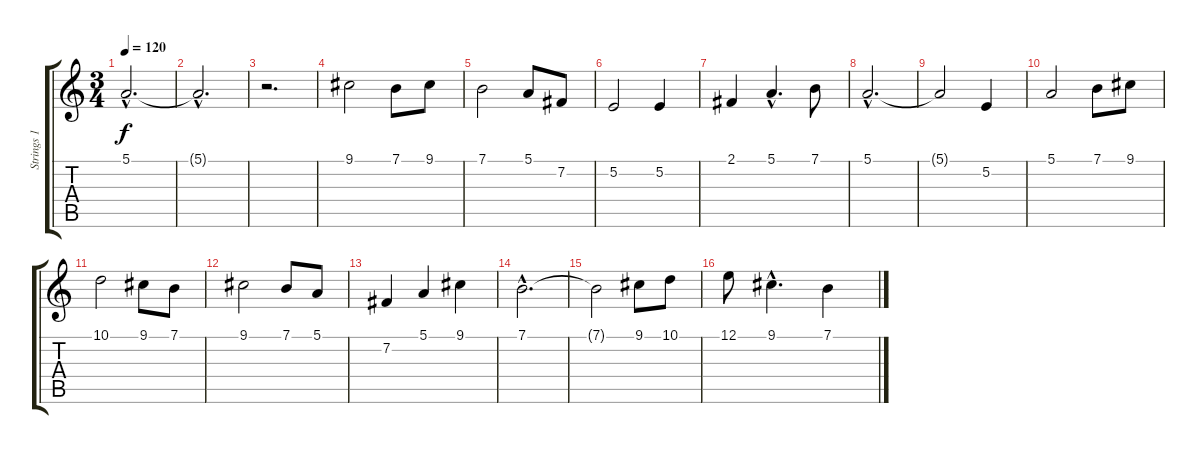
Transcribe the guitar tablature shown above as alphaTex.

\track ("Strings 1" "Strings 1") {instrument stringensemble1}
\staff {score tabs}
\tuning (E4 B3 G3 D3 A2 E2) {hide}
\ts (3 4)
\tempo 120
\clef g2
\ks c
5.1{hac t}.2{d dy f} |
5.1{hac t}.2{d} |
r.2{d} |
9.1.2 7.1.8 9.1.8 |
7.1.2 5.1.8 7.2.8 |
5.2.2 5.2.4 |
2.1.4 5.1{hac}.4{d} 7.1.8 |
5.1{hac}.2{d} |
5.1{t}.2 5.2.4 |
5.1.2 7.1.8 9.1.8 |
10.1.2 9.1.8 7.1.8 |
9.1.2 7.1.8 5.1.8 |
7.2.4 5.1.4 9.1.4 |
7.1{hac}.2{d} |
7.1{t}.2 9.1.8 10.1.8 |
12.1.8 9.1{hac}.4{d} 7.1.4
